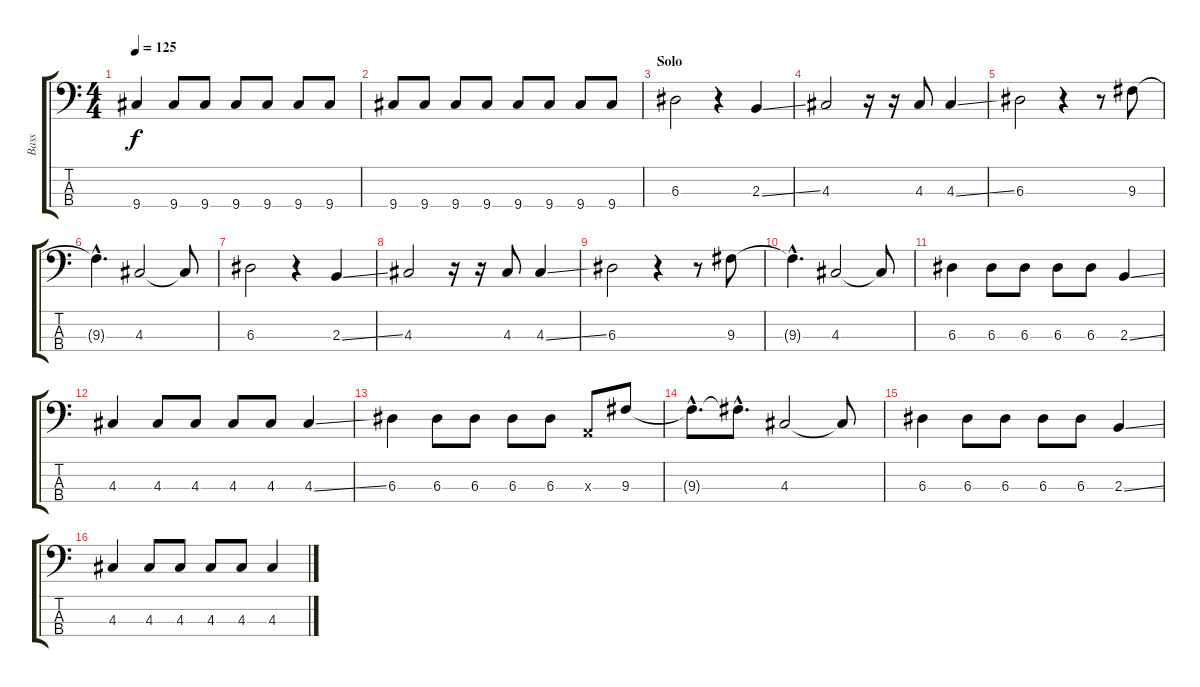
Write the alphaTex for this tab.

\track ("Bass" "Bass") {instrument electricbassfinger}
\staff {score tabs}
\tuning (G2 D2 A1 E1) {hide}
\ts (4 4)
\tempo 125
\clef f4
\ks c
9.4.4{dy f} 9.4.8 9.4.8 9.4.8 9.4.8 9.4.8 9.4.8 |
9.4.8 9.4.8 9.4.8 9.4.8 9.4.8 9.4.8 9.4.8 9.4.8 |
\section ("" "Solo")
6.3.2 r.4 2.3{ss}.4 |
4.3.2 r.16 r.16 4.3.8 4.3{ss}.4 |
6.3.2 r.4 r.8 9.3.8 |
9.3{hac t}.4{d} 4.3.2 4.3{t}.8 |
6.3.2 r.4 2.3{ss}.4 |
4.3.2 r.16 r.16 4.3.8 4.3{ss}.4 |
6.3.2 r.4 r.8 9.3.8 |
9.3{hac t}.4{d} 4.3.2 4.3{t}.8 |
6.3.4 6.3.8 6.3.8 6.3.8 6.3.8 2.3{ss}.4 |
4.3.4 4.3.8 4.3.8 4.3.8 4.3.8 4.3{ss}.4 |
6.3.4 6.3.8 6.3.8 6.3.8 6.3.8 0.3{x}.8 9.3.8 |
9.3{hac t}.8{d} 9.3{hac t}.8{d} 4.3.2 4.3{t}.8 |
6.3.4 6.3.8 6.3.8 6.3.8 6.3.8 2.3{ss}.4 |
4.3.4 4.3.8 4.3.8 4.3.8 4.3.8 4.3{ss}.4
